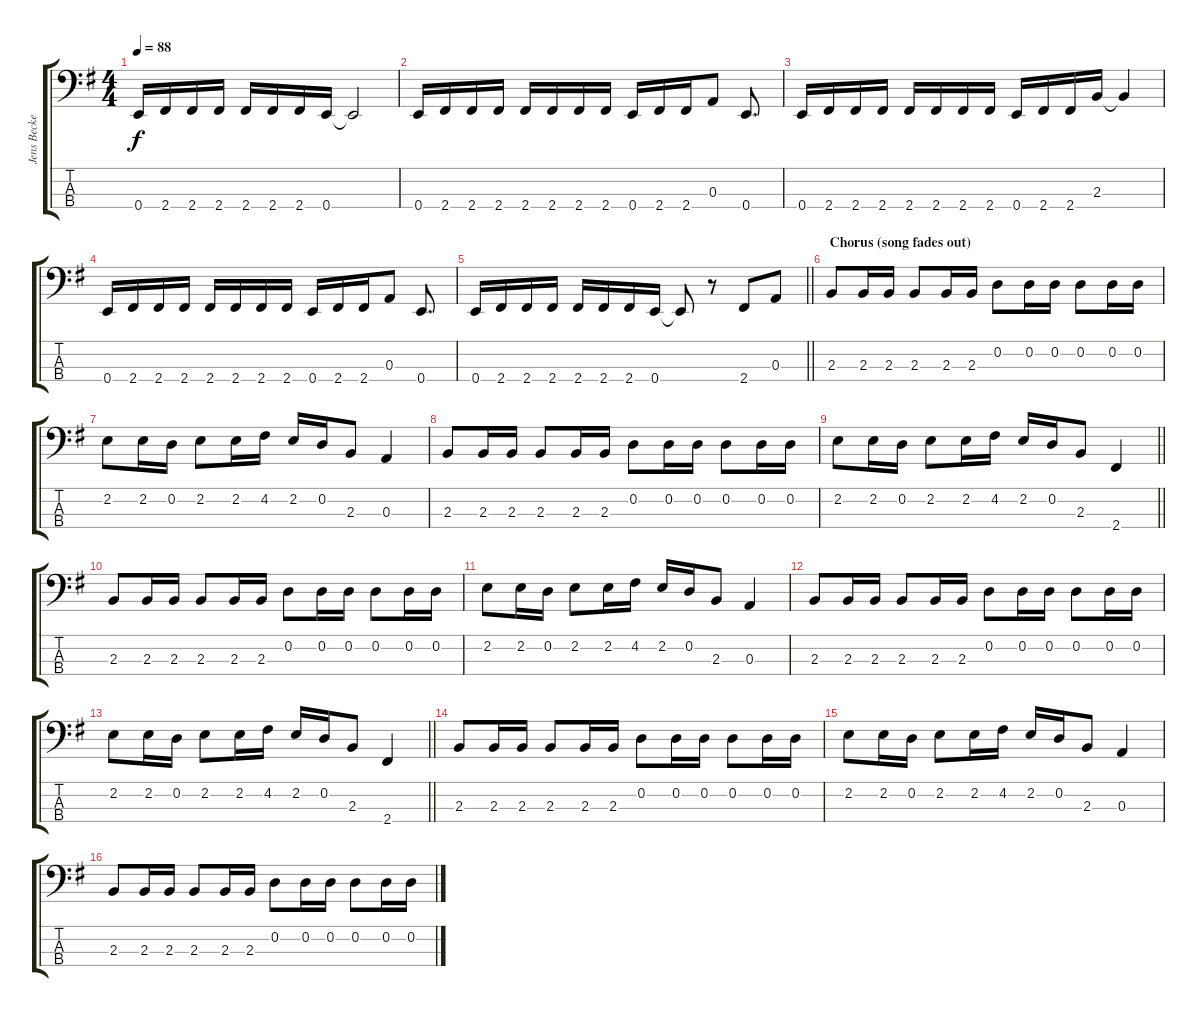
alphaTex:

\track ("Jens Becker" "Jens Becke") {instrument electricbasspick}
\staff {score tabs}
\tuning (G2 D2 A1 E1) {hide}
\ts (4 4)
\tempo 88
\clef f4
\ks eminor
0.4.16{dy f} 2.4.16 2.4.16 2.4.16 2.4.16 2.4.16 2.4.16 0.4.16 0.4{t}.2 |
0.4.16 2.4.16 2.4.16 2.4.16 2.4.16 2.4.16 2.4.16 2.4.16 0.4.16 2.4.16 2.4.16 0.3.8 0.4.8{d} |
0.4.16 2.4.16 2.4.16 2.4.16 2.4.16 2.4.16 2.4.16 2.4.16 0.4.16 2.4.16 2.4.16 2.3.16 2.3{t}.4 |
0.4.16 2.4.16 2.4.16 2.4.16 2.4.16 2.4.16 2.4.16 2.4.16 0.4.16 2.4.16 2.4.16 0.3.8 0.4.8{d} |
\barLineRight lightlight
0.4.16 2.4.16 2.4.16 2.4.16 2.4.16 2.4.16 2.4.16 0.4.16 0.4{t}.8 r.8 2.4.8 0.3.8 |
\section ("" " Chorus (song fades out)")
2.3.8{volume 12} 2.3.16 2.3.16 2.3.8 2.3.16 2.3.16 0.2.8 0.2.16 0.2.16 0.2.8 0.2.16 0.2.16 |
2.2.8 2.2.16 0.2.16 2.2.8 2.2.16 4.2.16 2.2.16 0.2.16 2.3.8 0.3.4 |
2.3.8 2.3.16 2.3.16 2.3.8 2.3.16 2.3.16 0.2.8 0.2.16 0.2.16 0.2.8 0.2.16 0.2.16 |
\barLineRight lightlight
2.2.8 2.2.16 0.2.16 2.2.8 2.2.16 4.2.16 2.2.16 0.2.16 2.3.8 2.4.4 |
2.3.8{volume 8} 2.3.16 2.3.16 2.3.8 2.3.16 2.3.16 0.2.8 0.2.16 0.2.16 0.2.8 0.2.16 0.2.16 |
2.2.8 2.2.16 0.2.16 2.2.8 2.2.16 4.2.16 2.2.16 0.2.16 2.3.8 0.3.4 |
2.3.8 2.3.16 2.3.16 2.3.8 2.3.16 2.3.16 0.2.8 0.2.16 0.2.16 0.2.8 0.2.16 0.2.16 |
\barLineRight lightlight
2.2.8 2.2.16 0.2.16 2.2.8 2.2.16 4.2.16 2.2.16 0.2.16 2.3.8 2.4.4 |
2.3.8{volume 0} 2.3.16 2.3.16 2.3.8 2.3.16 2.3.16 0.2.8 0.2.16 0.2.16 0.2.8 0.2.16 0.2.16 |
2.2.8 2.2.16 0.2.16 2.2.8 2.2.16 4.2.16 2.2.16 0.2.16 2.3.8 0.3.4 |
2.3.8 2.3.16 2.3.16 2.3.8 2.3.16 2.3.16 0.2.8 0.2.16 0.2.16 0.2.8 0.2.16 0.2.16
